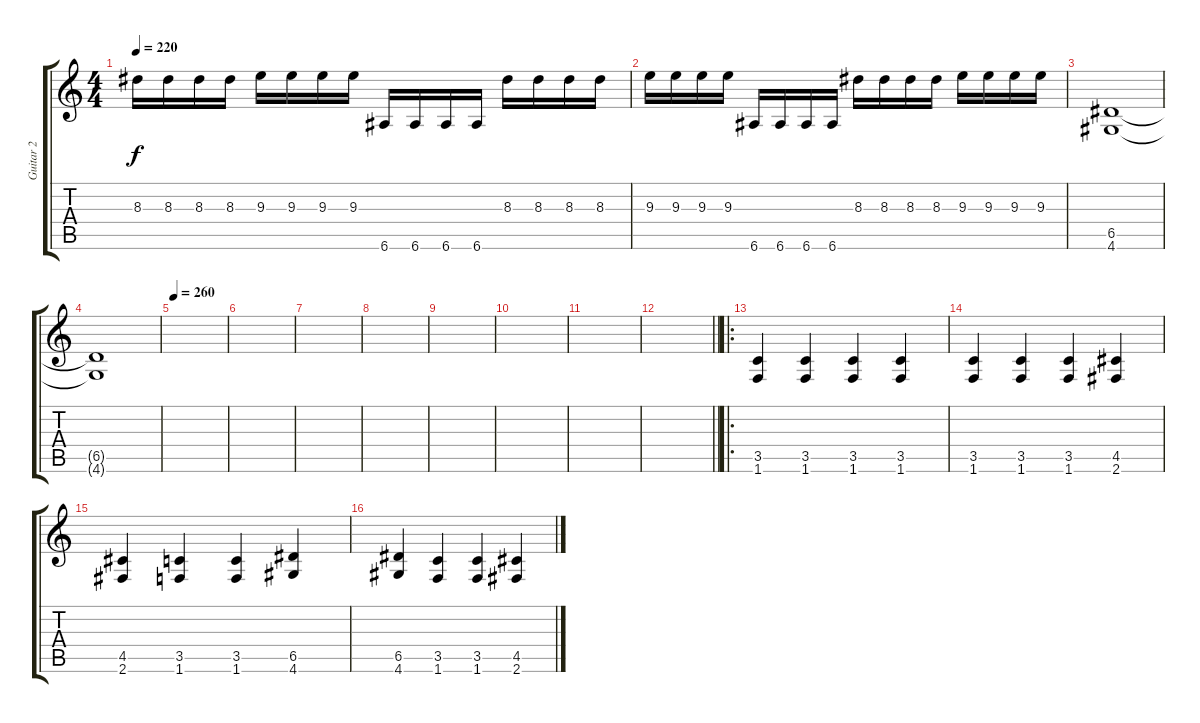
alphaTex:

\track ("Guitar 2" "Guitar 2") {instrument distortionguitar}
\staff {score tabs}
\tuning (E4 B3 G3 D3 A2 E2) {hide}
\ts (4 4)
\tempo 220
\clef g2
\ks c
8.3.16{dy f} 8.3.16 8.3.16 8.3.16 9.3.16 9.3.16 9.3.16 9.3.16 6.6.16 6.6.16 6.6.16 6.6.16 8.3.16 8.3.16 8.3.16 8.3.16 |
9.3.16 9.3.16 9.3.16 9.3.16 6.6.16 6.6.16 6.6.16 6.6.16 8.3.16 8.3.16 8.3.16 8.3.16 9.3.16 9.3.16 9.3.16 9.3.16 |
(6.5 4.6).1 |
(6.5{t} 4.6{t}).1 |
\tempo 260
|
|
|
|
|
|
|
\barLineRight lightlight
|
\ro
(3.5 1.6).4 (3.5 1.6).4 (3.5 1.6).4 (3.5 1.6).4 |
(3.5 1.6).4 (3.5 1.6).4 (3.5 1.6).4 (4.5 2.6).4 |
(4.5 2.6).4 (3.5 1.6).4 (3.5 1.6).4 (6.5 4.6).4 |
(6.5 4.6).4 (3.5 1.6).4 (3.5 1.6).4 (4.5 2.6).4
